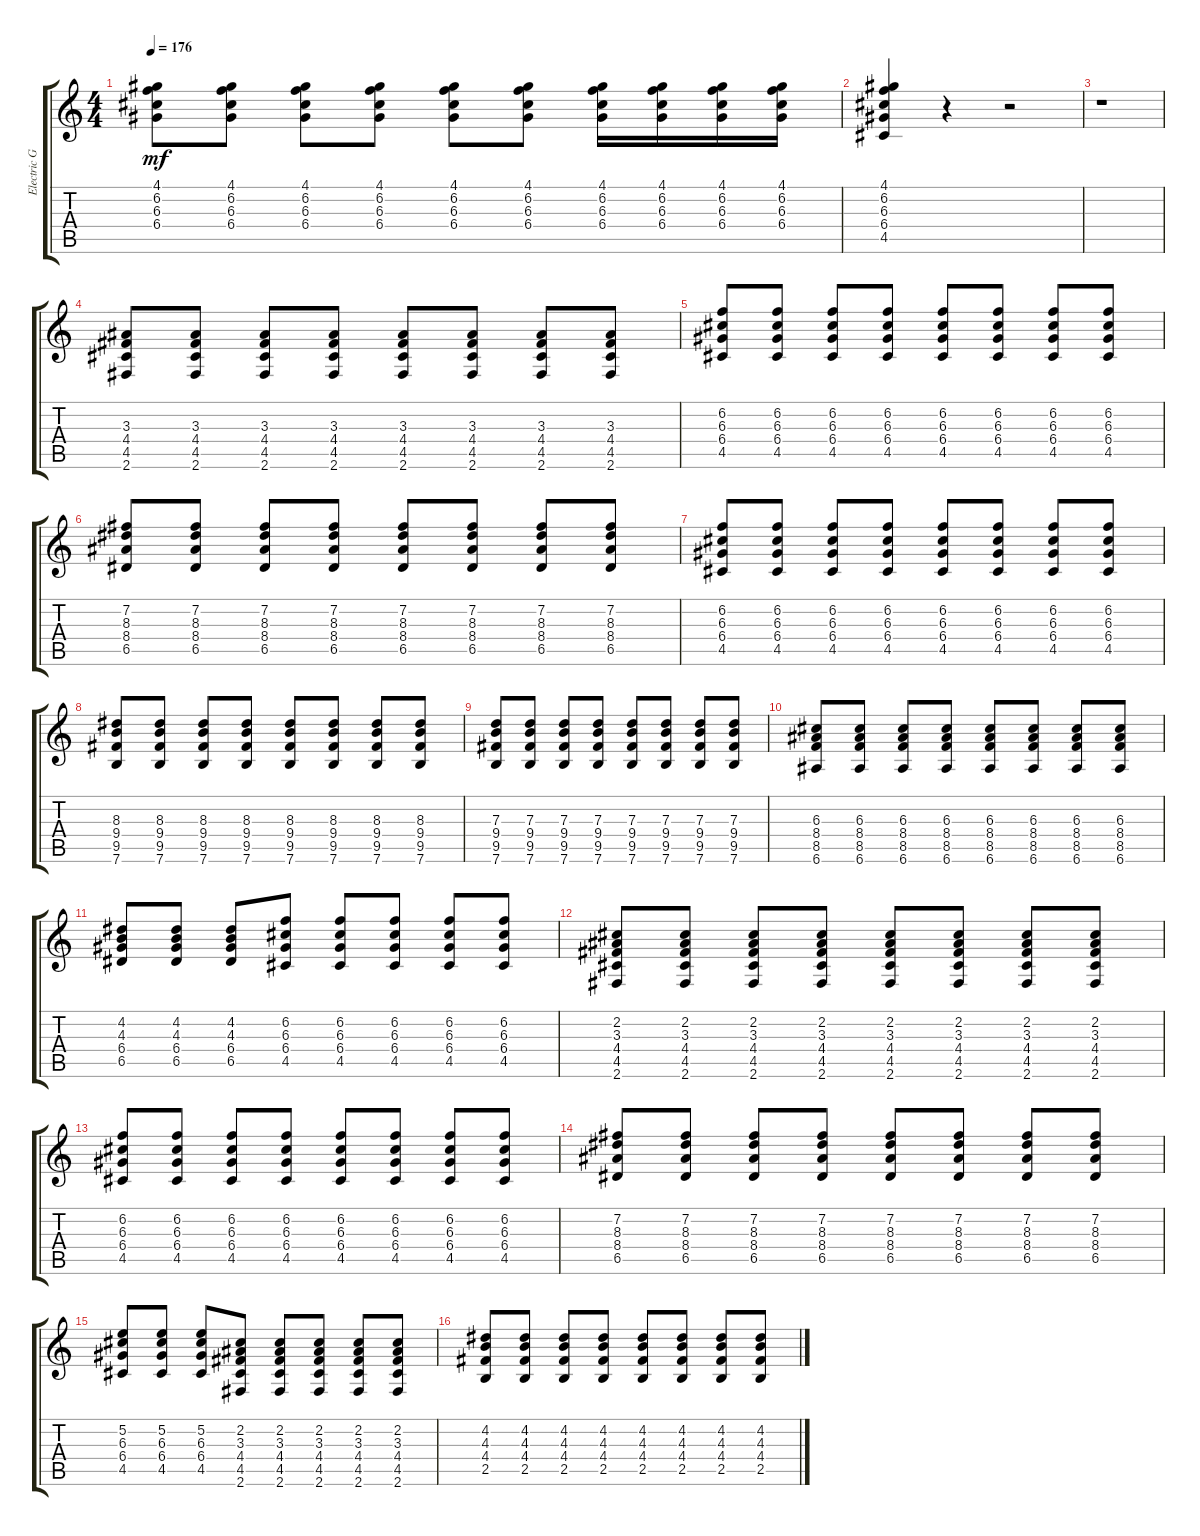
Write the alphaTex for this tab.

\track ("Electric Guitar" "Electric G") {instrument overdrivenguitar}
\staff {score tabs}
\tuning (E4 B3 G3 D3 A2 E2) {hide}
\ts (4 4)
\tempo 176
\clef g2
\ks c
(4.1 6.2 6.3 6.4).8{dy mf} (4.1 6.2 6.3 6.4).8 (4.1 6.2 6.3 6.4).8 (4.1 6.2 6.3 6.4).8 (4.1 6.2 6.3 6.4).8 (4.1 6.2 6.3 6.4).8 (4.1 6.2 6.3 6.4).16 (4.1 6.2 6.3 6.4).16 (4.1 6.2 6.3 6.4).16 (4.1 6.2 6.3 6.4).16 |
(4.1 6.2 6.3 6.4 4.5).4 r.4 r.2 |
r.1 |
(3.3 4.4 4.5 2.6).8 (3.3 4.4 4.5 2.6).8 (3.3 4.4 4.5 2.6).8 (3.3 4.4 4.5 2.6).8 (3.3 4.4 4.5 2.6).8 (3.3 4.4 4.5 2.6).8 (3.3 4.4 4.5 2.6).8 (3.3 4.4 4.5 2.6).8 |
(6.2 6.3 6.4 4.5).8 (6.2 6.3 6.4 4.5).8 (6.2 6.3 6.4 4.5).8 (6.2 6.3 6.4 4.5).8 (6.2 6.3 6.4 4.5).8 (6.2 6.3 6.4 4.5).8 (6.2 6.3 6.4 4.5).8 (6.2 6.3 6.4 4.5).8 |
(7.2 8.3 8.4 6.5).8 (7.2 8.3 8.4 6.5).8 (7.2 8.3 8.4 6.5).8 (7.2 8.3 8.4 6.5).8 (7.2 8.3 8.4 6.5).8 (7.2 8.3 8.4 6.5).8 (7.2 8.3 8.4 6.5).8 (7.2 8.3 8.4 6.5).8 |
(6.2 6.3 6.4 4.5).8 (6.2 6.3 6.4 4.5).8 (6.2 6.3 6.4 4.5).8 (6.2 6.3 6.4 4.5).8 (6.2 6.3 6.4 4.5).8 (6.2 6.3 6.4 4.5).8 (6.2 6.3 6.4 4.5).8 (6.2 6.3 6.4 4.5).8 |
(8.3 9.4 9.5 7.6).8 (8.3 9.4 9.5 7.6).8 (8.3 9.4 9.5 7.6).8 (8.3 9.4 9.5 7.6).8 (8.3 9.4 9.5 7.6).8 (8.3 9.4 9.5 7.6).8 (8.3 9.4 9.5 7.6).8 (8.3 9.4 9.5 7.6).8 |
(7.3 9.4 9.5 7.6).8 (7.3 9.4 9.5 7.6).8 (7.3 9.4 9.5 7.6).8 (7.3 9.4 9.5 7.6).8 (7.3 9.4 9.5 7.6).8 (7.3 9.4 9.5 7.6).8 (7.3 9.4 9.5 7.6).8 (7.3 9.4 9.5 7.6).8 |
(6.3 8.4 8.5 6.6).8 (6.3 8.4 8.5 6.6).8 (6.3 8.4 8.5 6.6).8 (6.3 8.4 8.5 6.6).8 (6.3 8.4 8.5 6.6).8 (6.3 8.4 8.5 6.6).8 (6.3 8.4 8.5 6.6).8 (6.3 8.4 8.5 6.6).8 |
(4.2 4.3 6.4 6.5).8 (4.2 4.3 6.4 6.5).8 (4.2 4.3 6.4 6.5).8 (6.2 6.3 6.4 4.5).8 (6.2 6.3 6.4 4.5).8 (6.2 6.3 6.4 4.5).8 (6.2 6.3 6.4 4.5).8 (6.2 6.3 6.4 4.5).8 |
(2.2 3.3 4.4 4.5 2.6).8 (2.2 3.3 4.4 4.5 2.6).8 (2.2 3.3 4.4 4.5 2.6).8 (2.2 3.3 4.4 4.5 2.6).8 (2.2 3.3 4.4 4.5 2.6).8 (2.2 3.3 4.4 4.5 2.6).8 (2.2 3.3 4.4 4.5 2.6).8 (2.2 3.3 4.4 4.5 2.6).8 |
(6.2 6.3 6.4 4.5).8 (6.2 6.3 6.4 4.5).8 (6.2 6.3 6.4 4.5).8 (6.2 6.3 6.4 4.5).8 (6.2 6.3 6.4 4.5).8 (6.2 6.3 6.4 4.5).8 (6.2 6.3 6.4 4.5).8 (6.2 6.3 6.4 4.5).8 |
(7.2 8.3 8.4 6.5).8 (7.2 8.3 8.4 6.5).8 (7.2 8.3 8.4 6.5).8 (7.2 8.3 8.4 6.5).8 (7.2 8.3 8.4 6.5).8 (7.2 8.3 8.4 6.5).8 (7.2 8.3 8.4 6.5).8 (7.2 8.3 8.4 6.5).8 |
(5.2 6.3 6.4 4.5).8 (5.2 6.3 6.4 4.5).8 (5.2 6.3 6.4 4.5).8 (2.2 3.3 4.4 4.5 2.6).8 (2.2 3.3 4.4 4.5 2.6).8 (2.2 3.3 4.4 4.5 2.6).8 (2.2 3.3 4.4 4.5 2.6).8 (2.2 3.3 4.4 4.5 2.6).8 |
(4.2 4.3 4.4 2.5).8 (4.2 4.3 4.4 2.5).8 (4.2 4.3 4.4 2.5).8 (4.2 4.3 4.4 2.5).8 (4.2 4.3 4.4 2.5).8 (4.2 4.3 4.4 2.5).8 (4.2 4.3 4.4 2.5).8 (4.2 4.3 4.4 2.5).8
